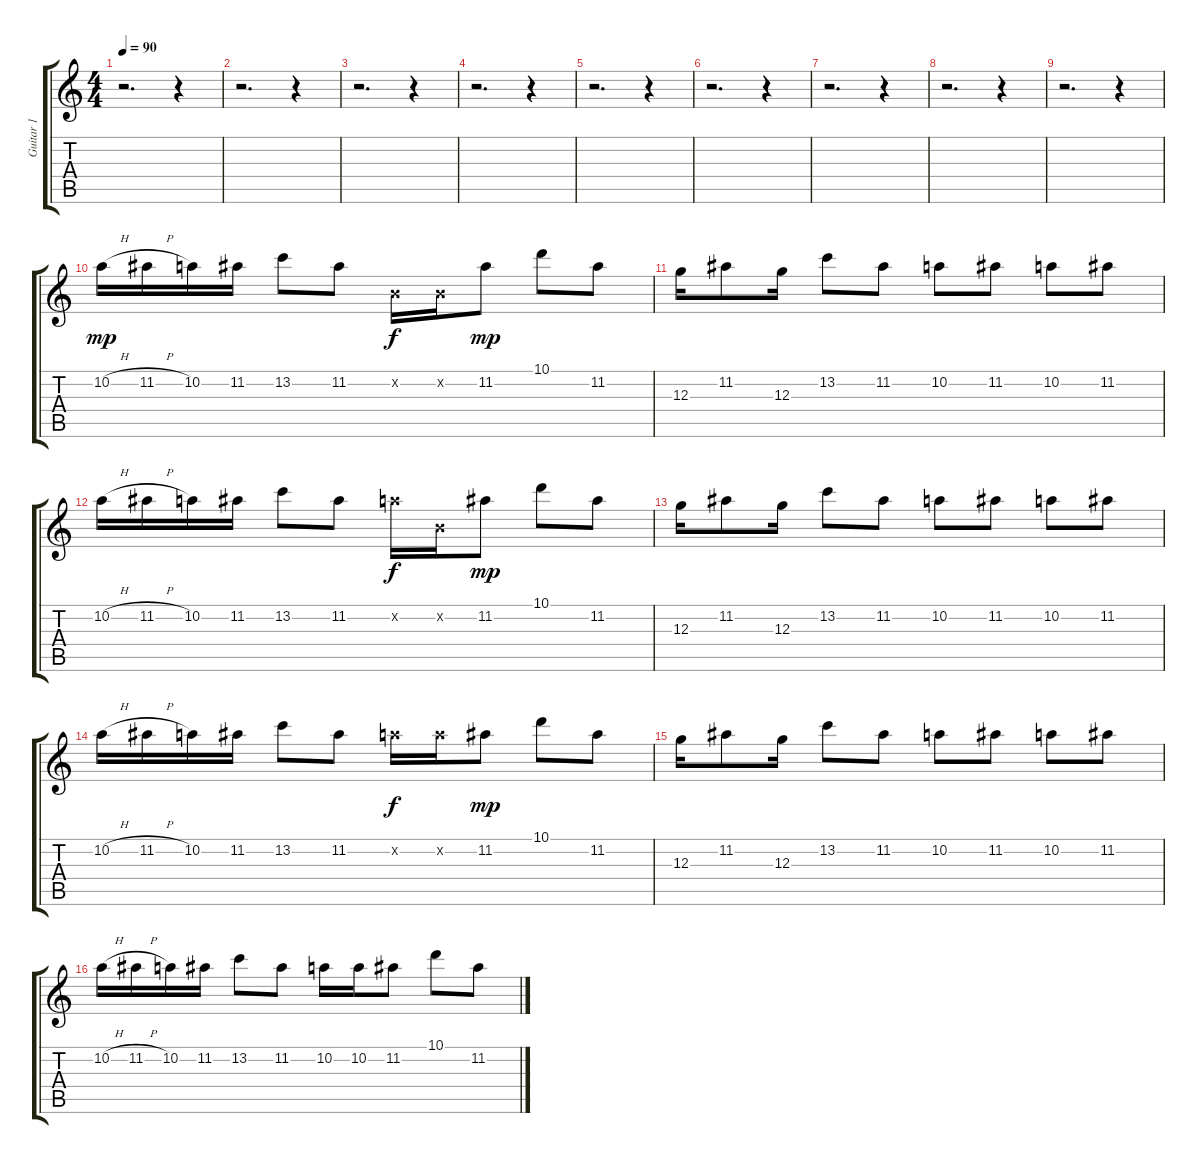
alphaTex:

\track ("Guitar 1" "Guitar 1") {instrument electricguitarjazz}
\staff {score tabs}
\tuning (E4 B3 G3 D3 A2 E2) {hide}
\ts (4 4)
\tempo 90
\clef g2
\ks c
r.2{d dy mp} r.4 |
r.2{d} r.4 |
r.2{d} r.4 |
r.2{d} r.4 |
r.2{d} r.4 |
r.2{d} r.4 |
r.2{d} r.4 |
r.2{d} r.4 |
r.2{d} r.4 |
10.2{h}.16 11.2{h}.16 10.2.16 11.2.16 13.2.8 11.2.8 0.2{x}.16{dy f} 0.2{x}.16 11.2.8{dy mp} 10.1.8 11.2.8 |
12.3.16 11.2.8 12.3.16 13.2.8 11.2.8 10.2.8 11.2.8 10.2.8 11.2.8 |
10.2{h}.16 11.2{h}.16 10.2.16 11.2.16 13.2.8 11.2.8 10.2{x}.16{dy f} 0.2{x}.16 11.2.8{dy mp} 10.1.8 11.2.8 |
12.3.16 11.2.8 12.3.16 13.2.8 11.2.8 10.2.8 11.2.8 10.2.8 11.2.8 |
10.2{h}.16 11.2{h}.16 10.2.16 11.2.16 13.2.8 11.2.8 10.2{x}.16{dy f} 10.2{x}.16 11.2.8{dy mp} 10.1.8 11.2.8 |
12.3.16 11.2.8 12.3.16 13.2.8 11.2.8 10.2.8 11.2.8 10.2.8 11.2.8 |
10.2{h}.16 11.2{h}.16 10.2.16 11.2.16 13.2.8 11.2.8 10.2.16 10.2.16 11.2.8 10.1.8 11.2.8
